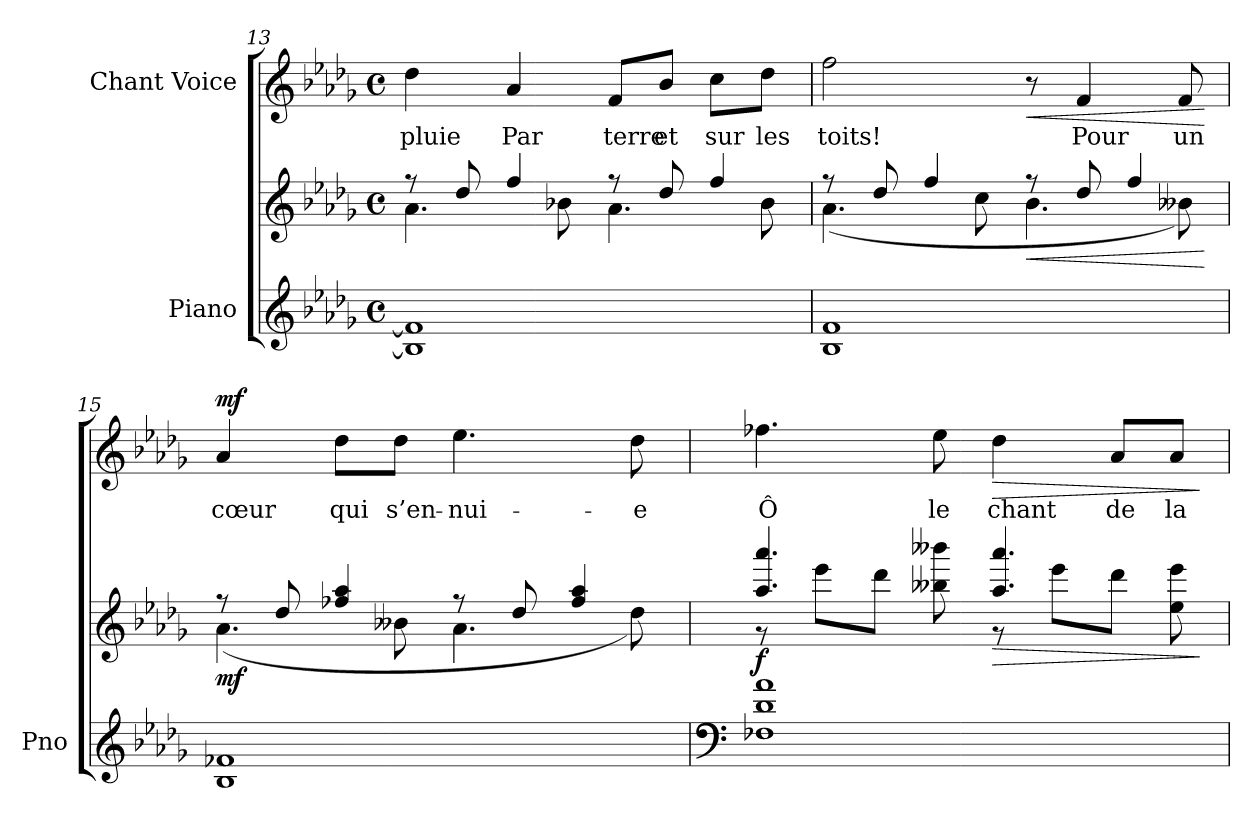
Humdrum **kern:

**kern	**kern	**dynam	**kern	**text	**dynam
*part2	*part2	*part2	*part1	*part1	*part1
*staff3	*staff2	*staff2/3	*staff1	*staff1	*staff1
*I"Piano	*	*	*I"Chant               Voice	*	*
*I'Pno	*	*	*	*	*
*clefG2	*clefG2	*	*clefG2	*	*
*k[b-e-a-d-g-]	*k[b-e-a-d-g-]	*	*k[b-e-a-d-g-]	*	*
*M4/4	*M4/4	*	*M4/4	*	*
*met(c)	*met(c)	*	*met(c)	*	*
=13	=13	=13	=13	=13	=13
*	*^	*	*	*	*
1B-] 1f]	8r	4.a-\	.	4dd-\	pluie	.
.	8dd-/	.	.	.	.	.
.	4ff/	.	.	4a-/	Par	.
.	.	8b-X\	.	.	.	.
.	8r	4.a-\	.	8f/L	terre	.
.	8dd-/	.	.	8b-/J	et	.
.	4ff/	.	.	8cc\L	sur	.
.	.	8b-\	.	8dd-\J	les	.
=14	=14	=14	=14	=14	=14	=14
1B- 1f	8r	(4.a-\	.	2ff\	toits!	.
.	8dd-/	.	.	.	.	.
.	4ff/	.	.	.	.	.
.	.	8cc\	.	.	.	.
!	!	!	!LO:HP:b	!	!	!LO:HP:b
.	8r	4.b-\	<	8r	.	<
.	8dd-/	.	.	4f/	Pour	.
.	4ff/	.	.	.	.	.
.	.	8b--X\)	.	8f/	un	.
*	*v	*v	*	*	*	*
.	.	[	.	.	[
=15	=15	=15	=15	=15	=15
*	*^	*	*	*	*
!	!	!	!LO:DY:b	!	!	!LO:DY:a
1B- 1f-X	8r	(4.a-\	mf	4a-/	cœur	mf
.	8dd-/	.	.	.	.	.
.	4ff-X/ 4aa-/	.	.	8dd-\L	qui	.
.	.	8b--X\	.	8dd-\J	s’en-	.
.	8r	4.a-\	.	4.ee-\	-nui-	.
.	8dd-/	.	.	.	.	.
.	4ff-/ 4aa-/	.	.	.	.	.
.	.	8dd-\)	.	8dd-\	-e	.
=16	=16	=16	=16	=16	=16	=16
*clefF4	*	*	*	*	*	*
!	!	!	!LO:DY:b	!	!	!
1F-X 1d- 1a-	4.aa-/ 4.aaa-/	8r	f	4.ff-X\	Ô	.
.	.	8eee-\L	.	.	.	.
.	.	8ddd-\J	.	.	.	.
.	8bb--X\ 8bbb--X\	8ryy	.	8ee-\	le	.
!	!	!	!LO:HP:b	!	!	!LO:HP:b
.	4.aa-/ 4.aaa-/	8r	>	4dd-\	chant	>
.	.	8eee-\L	.	.	.	.
.	.	8ddd-\J	.	8a-/L	de	.
.	8ee-\ 8eee-\	8ryy	.	8a-/J	la	.
*	*v	*v	*	*	*	*
.	.	]	.	.	]
=	=	=	=	=	=
*-	*-	*-	*-	*-	*-
